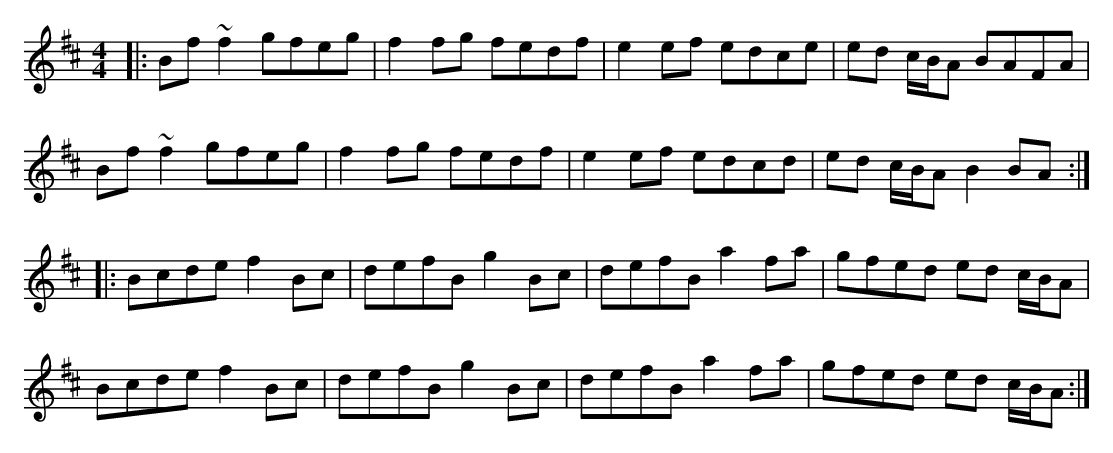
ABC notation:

X:1
M:4/4
K:Bmin
|:Bf ~f2 gfeg|f2 fg fedf|e2 ef edce|ed c/B/A BAFA|
Bf ~f2 gfeg|f2 fg fedf|e2 ef edcd|ed c/B/A B2 BA:|
|:Bcde f2 Bc|defB g2 Bc|defB a2 fa|gfed ed c/B/A|
Bcde f2 Bc|defB g2 Bc|defB a2 fa|gfed ed c/B/A:|
